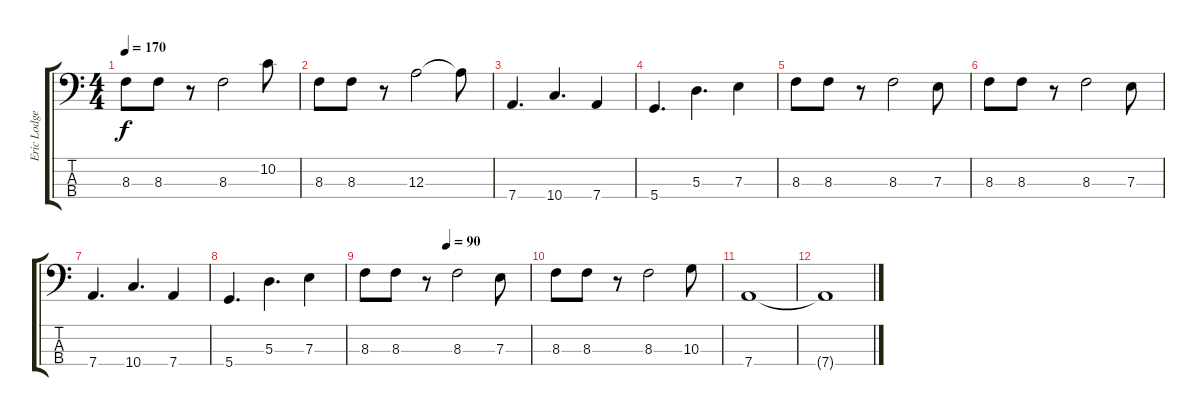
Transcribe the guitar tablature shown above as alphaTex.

\track ("Eric Lodge" "Eric Lodge") {instrument electricbasspick}
\staff {score tabs}
\tuning (G2 D2 A1 D1) {hide}
\ts (4 4)
\tempo 170
\clef f4
\ks c
8.3.8{dy f} 8.3.8 r.8 8.3.2 10.2.8 |
8.3.8 8.3.8 r.8 12.3.2 12.3{t}.8 |
7.4.4{d} 10.4.4{d} 7.4.4 |
5.4.4{d} 5.3.4{d} 7.3.4 |
8.3.8 8.3.8 r.8 8.3.2 7.3.8 |
8.3.8 8.3.8 r.8 8.3.2 7.3.8 |
7.4.4{d} 10.4.4{d} 7.4.4 |
5.4.4{d} 5.3.4{d} 7.3.4 |
\tempo (90 0.5)
8.3.8 8.3.8 r.8 8.3.2 7.3.8 |
8.3.8 8.3.8 r.8 8.3.2 10.3.8 |
7.4.1 |
7.4{t}.1
